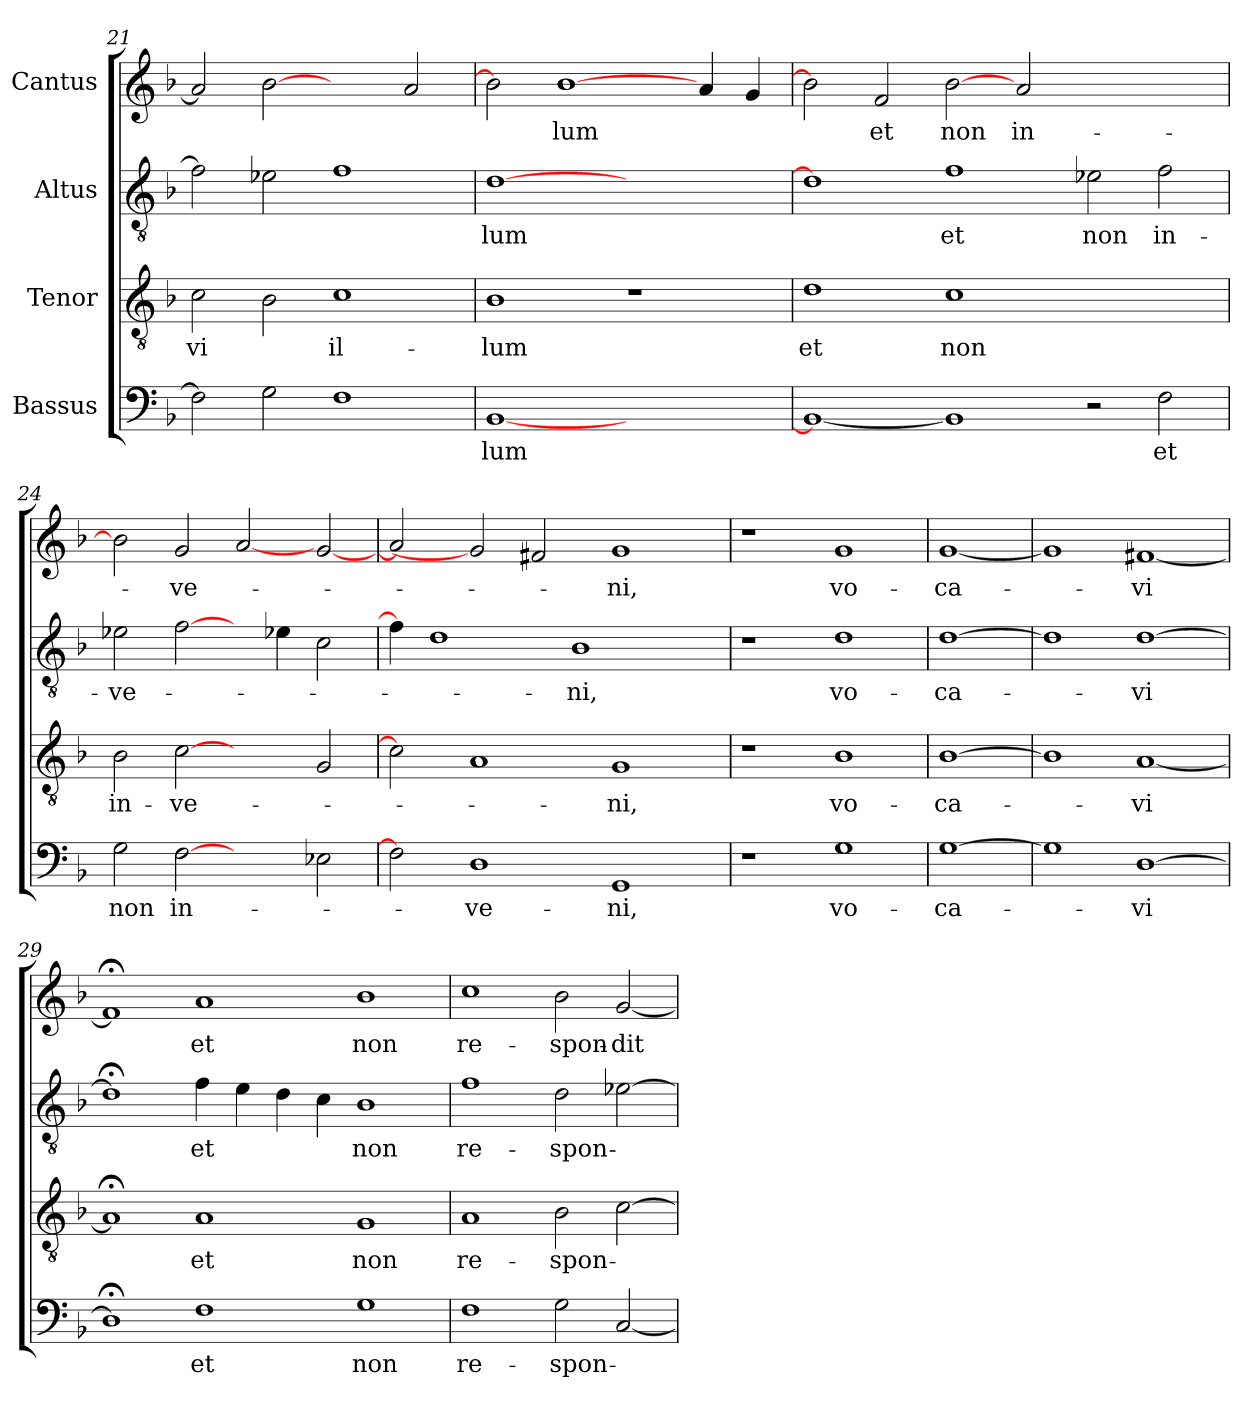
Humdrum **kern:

**kern	**text	**kern	**text	**kern	**text	**kern	**text
*part4	*part4	*part3	*part3	*part2	*part2	*part1	*part1
*staff4	*staff4	*staff3	*staff3	*staff2	*staff2	*staff1	*staff1
*I"Bassus	*	*I"Tenor	*	*I"Altus	*	*I"Cantus	*
*clefF4	*	*clefGv2	*	*clefGv2	*	*clefG2	*
*k[b-]	*	*k[b-]	*	*k[b-]	*	*k[b-]	*
*F:	*	*F:	*	*F:	*	*F:	*
=21	=21	=21	=21	=21	=21	=21	=21
2F\]	.	2c\	-vi	2f\]	.	2a/]	.
2G\	.	2B-\	.	2e-X\	.	[2b-\	.
1F\	.	1c\	il-	1f\	.	2ryy	.
.	.	.	.	.	.	2a/	.
=22	=22	=22	=22	=22	=22	=22	=22
[1BB-/	-lum	1B-\	-lum	[1d\	-lum	2b-\]	.
.	.	.	.	.	.	[1b-\	-lum
1ryy	.	1r	.	1ryy	.	.	.
.	.	.	.	.	.	4a/	.
.	.	.	.	.	.	4g/	.
=23	=23	=23	=23	=23	=23	=23	=23
1BB-/_	.	1d\	et	1d\]	.	2b-\]	.
.	.	.	.	.	.	2f/	et
1BB-/]	.	1c\	non	1f\	et	[2b-\	non
.	.	.	.	.	.	2a/	in-
2r	.	1ryy	.	2e-X\	non	1ryy	.
2F\	et	.	.	2f\	in-	.	.
=24	=24	=24	=24	=24	=24	=24	=24
2G\	non	2B-\	in-	2e-X\	-ve-	2b-\]	.
[2F\	in-	[2c\	-ve-	[2f\	.	2g/	-ve-
2ryy	.	2ryy	.	4ryy	.	[2a/	.
.	.	.	.	4e-X\	.	.	.
2E-X\	.	2G/	.	2c\	.	[2g/	.
=25	=25	=25	=25	=25	=25	=25	=25
2F\]	.	2c\]	.	4f\]	.	2a/]	.
.	.	.	.	1d\	.	.	.
1D\	-ve-	1A/	.	.	.	2g/]	.
.	.	.	.	.	.	2f#X/	.
.	.	.	.	1B-\	-ni,	.	.
1GG/	-ni,	1G/	-ni,	.	.	1g/	-ni,
.	.	.	.	4ryy	.	.	.
!!LO:LB:g=z
=26	=26	=26	=26	=26	=26	=26	=26
1r	.	1r	.	1r	.	1r	.
1G\	vo-	1B-\	vo-	1d\	vo-	1g/	vo-
=27	=27	=27	=27	=27	=27	=27	=27
[1G\	-ca-	[1B-\	-ca-	[1d\	-ca-	[1g/	-ca-
=28	=28	=28	=28	=28	=28	=28	=28
1G\]	.	1B-\]	.	1d\]	.	1g/]	.
[1D\	-vi	[1A/	-vi	[1d\	-vi	[1f#X/	-vi
=29	=29	=29	=29	=29	=29	=29	=29
1D;<\]	.	1A;</]	.	1d;<\]	.	1f#;</]	.
1F\	et	1A/	et	4f\	et	1a/	et
.	.	.	.	4e\	.	.	.
.	.	.	.	4d\	.	.	.
.	.	.	.	4c\	.	.	.
1G\	non	1G/	non	1B-\	non	1b-\	non
=30	=30	=30	=30	=30	=30	=30	=30
1F\	re-	1A/	re-	1f\	re-	1cc\	re-
2G\	-spon-	2B-\	-spon-	2d\	-spon-	2b-\	-spon-
[2C/	.	[2c\	.	[2e-X\	.	[2g/	-dit
=	=	=	=	=	=	=	=
*-	*-	*-	*-	*-	*-	*-	*-
